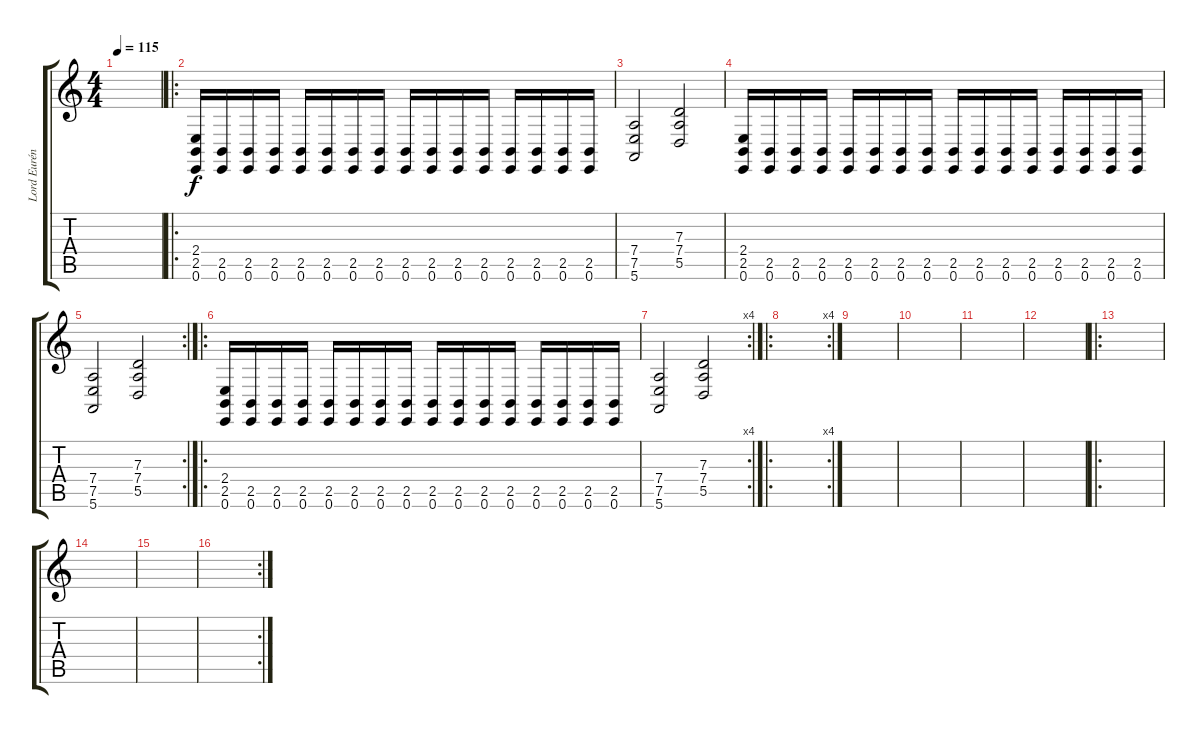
\track ("Lord Eurén" "Lord Eurén") {instrument bassoon}
\staff {score tabs}
\tuning (E4 B3 G3 D3 A2 E2) {hide}
\ts (4 4)
\tempo 115
\clef g2
\ks c
|
\ro
(2.4 2.5 0.6).16{volume 16 instrument distortionguitar} (2.5 0.6).16 (2.5 0.6).16 (2.5 0.6).16 (2.5 0.6).16 (2.5 0.6).16 (2.5 0.6).16 (2.5 0.6).16 (2.5 0.6).16 (2.5 0.6).16 (2.5 0.6).16 (2.5 0.6).16 (2.5 0.6).16 (2.5 0.6).16 (2.5 0.6).16 (2.5 0.6).16 |
(7.4 7.5 5.6).2 (7.3 7.4 5.5).2 |
(2.4 2.5 0.6).16{volume 16 instrument distortionguitar} (2.5 0.6).16 (2.5 0.6).16 (2.5 0.6).16 (2.5 0.6).16 (2.5 0.6).16 (2.5 0.6).16 (2.5 0.6).16 (2.5 0.6).16 (2.5 0.6).16 (2.5 0.6).16 (2.5 0.6).16 (2.5 0.6).16 (2.5 0.6).16 (2.5 0.6).16 (2.5 0.6).16 |
\rc 2
(7.4 7.5 5.6).2 (7.3 7.4 5.5).2 |
\ro
(2.4 2.5 0.6).16{volume 16 instrument distortionguitar} (2.5 0.6).16 (2.5 0.6).16 (2.5 0.6).16 (2.5 0.6).16 (2.5 0.6).16 (2.5 0.6).16 (2.5 0.6).16 (2.5 0.6).16 (2.5 0.6).16 (2.5 0.6).16 (2.5 0.6).16 (2.5 0.6).16 (2.5 0.6).16 (2.5 0.6).16 (2.5 0.6).16 |
\rc 4
(7.4 7.5 5.6).2 (7.3 7.4 5.5).2 |
\ro
\rc 4
|
|
|
|
|
\ro
|
|
|
\rc 2
